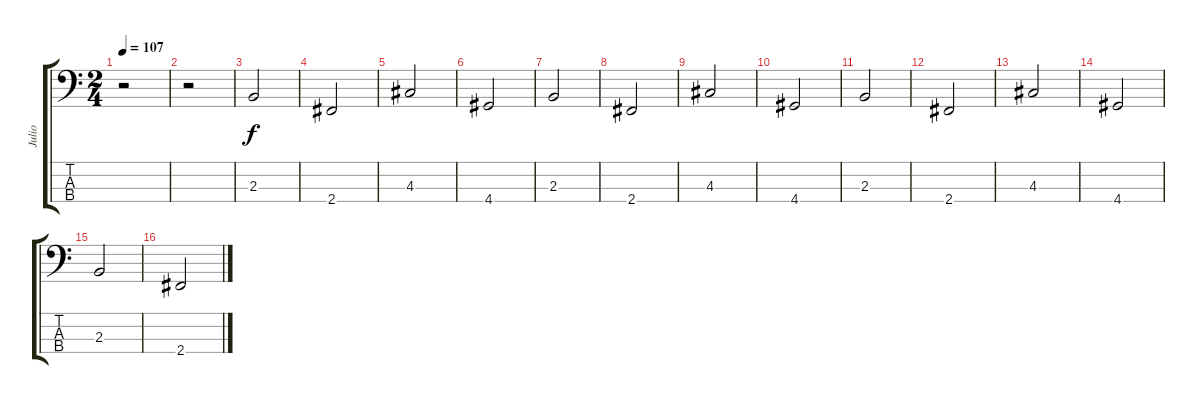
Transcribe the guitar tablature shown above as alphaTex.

\track ("Julio" "Julio") {instrument electricbasspick}
\staff {score tabs}
\tuning (G2 D2 A1 E1) {hide}
\ts (2 4)
\tempo 107
\clef f4
\ks c
r.2{dy f} |
r.2 |
2.3.2 |
2.4.2 |
4.3.2 |
4.4.2 |
2.3.2 |
2.4.2 |
4.3.2 |
4.4.2 |
2.3.2 |
2.4.2 |
4.3.2 |
4.4.2 |
2.3.2 |
2.4.2
